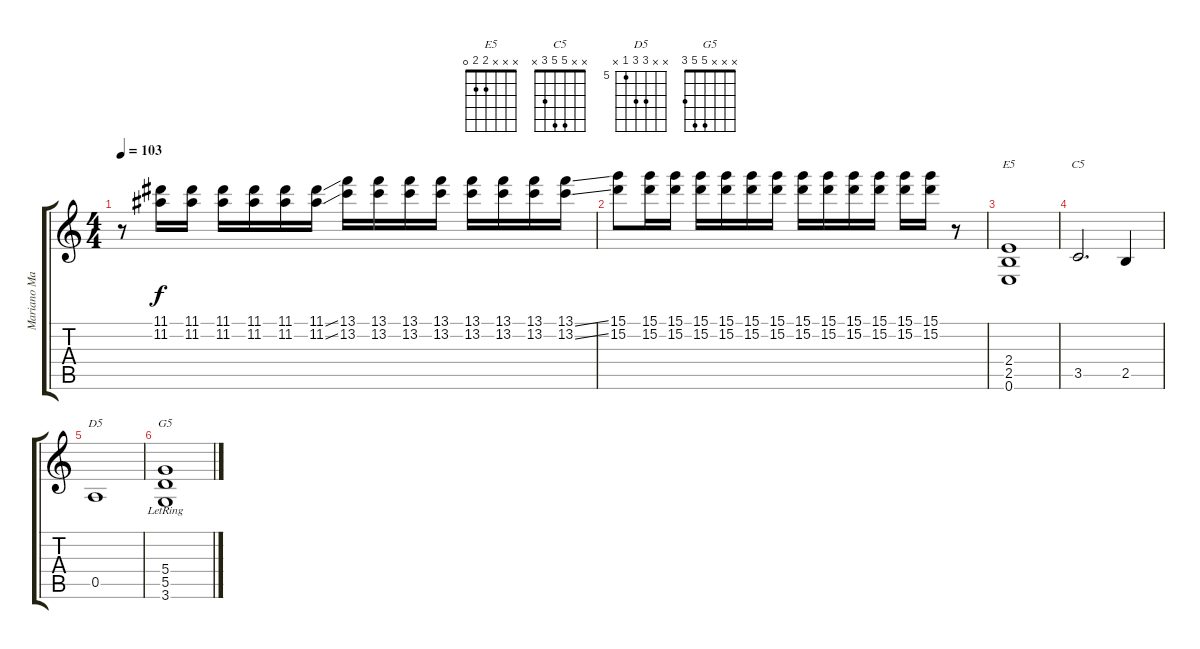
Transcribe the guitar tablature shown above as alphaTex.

\track ("Mariano Matinez" "Mariano Ma") {instrument overdrivenguitar}
\staff {score tabs}
\tuning (E4 B3 G3 D3 A2 E2) {hide}
\chord ("E5" x x x 2 2 0)
\chord ("C5" x x 5 5 3 x)
\chord ("D5" x x 7 7 5 x) {firstfret 5}
\chord ("G5" x x x 5 5 3)
\ts (4 4)
\tempo 103
\clef g2
\ks c
r.8{dy f} (11.1 11.2).16 (11.1 11.2).16 (11.1 11.2).16 (11.1 11.2).16 (11.1 11.2).16 (11.1{ss} 11.2{ss}).16 (13.1 13.2).16 (13.1 13.2).16 (13.1 13.2).16 (13.1 13.2).16 (13.1 13.2).16 (13.1 13.2).16 (13.1 13.2).16 (13.1{ss} 13.2{ss}).16 |
(15.1 15.2).8 (15.1 15.2).16 (15.1 15.2).16 (15.1 15.2).16 (15.1 15.2).16 (15.1 15.2).16 (15.1 15.2).16 (15.1 15.2).16 (15.1 15.2).16 (15.1 15.2).16 (15.1 15.2).16 (15.1 15.2).16 (15.1 15.2).16 r.8 |
(2.4 2.5 0.6).1{ch "E5" volume 10} |
3.5.2{d ch "C5" volume 13} 2.5.4 |
0.5.1{ch "D5"} |
(5.4{lr} 5.5{lr} 3.6{lr}).1{ch "G5" volume 10}
